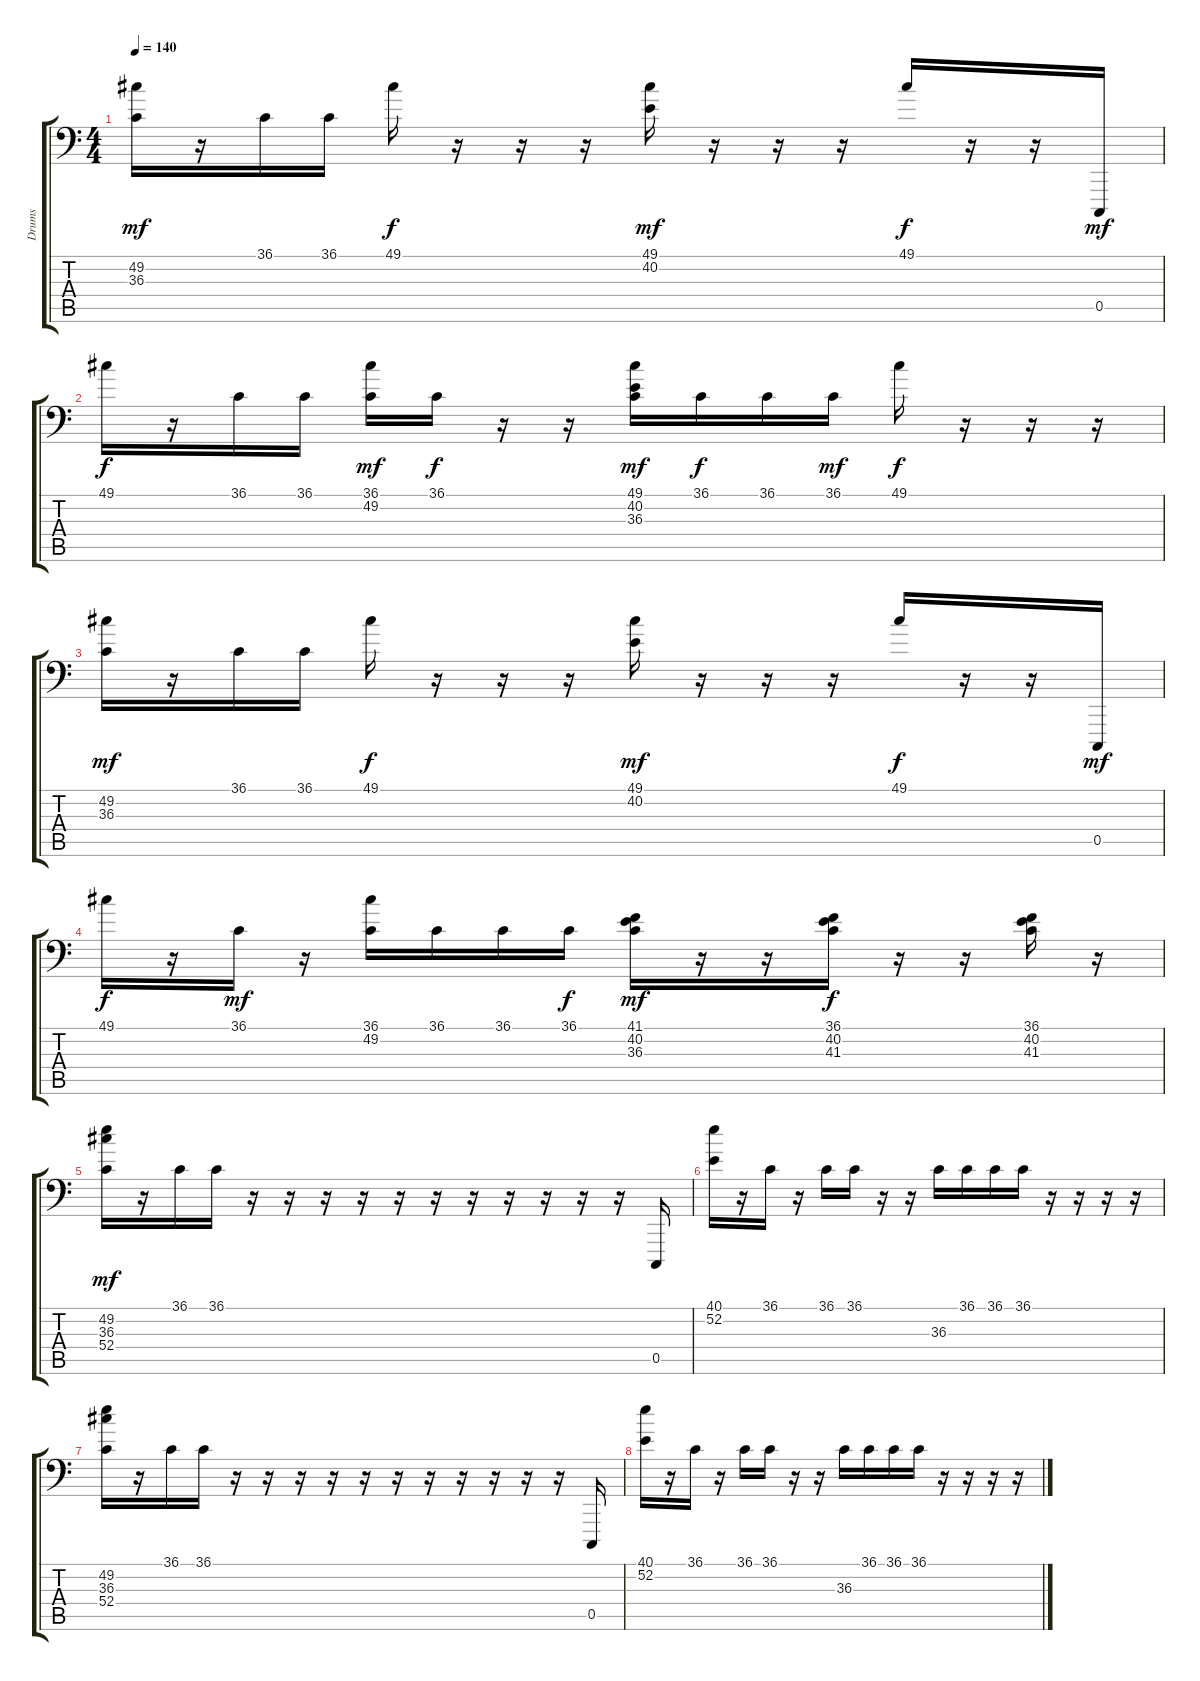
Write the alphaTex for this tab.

\track ("Drums" "Drums") {instrument acousticgrandpiano}
\staff {score tabs}
\tuning (C-1 C-1 C-1 C-1 C-1 C-1) {hide}
\ts (4 4)
\tempo 140
\clef f4
\ks c
(49.2 36.3).16{dy mf} r.16 36.1.16 36.1.16 49.1.16{dy f} r.16 r.16 r.16 (49.1 40.2).16{dy mf} r.16 r.16 r.16 49.1.16{dy f} r.16 r.16 0.5.16{dy mf} |
49.1.16{dy f} r.16 36.1.16 36.1.16 (36.1 49.2).16{dy mf} 36.1.16{dy f} r.16 r.16 (49.1 40.2 36.3).16{dy mf} 36.1.16{dy f} 36.1.16 36.1.16{dy mf} 49.1.16{dy f} r.16 r.16 r.16 |
(49.2 36.3).16{dy mf} r.16 36.1.16 36.1.16 49.1.16{dy f} r.16 r.16 r.16 (49.1 40.2).16{dy mf} r.16 r.16 r.16 49.1.16{dy f} r.16 r.16 0.5.16{dy mf} |
49.1.16{dy f} r.16 36.1.16{dy mf} r.16 (36.1 49.2).16 36.1.16 36.1.16 36.1.16{dy f} (41.1 40.2 36.3).16{dy mf} r.16 r.16 (36.1 40.2 41.3).16{dy f} r.16 r.16 (36.1 40.2 41.3).16 r.16 |
(49.2 36.3 52.4).16{dy mf} r.16 36.1.16 36.1.16 r.16 r.16 r.16 r.16 r.16 r.16 r.16 r.16 r.16 r.16 r.16 0.5.16 |
(40.1 52.2).16 r.16 36.1.16 r.16 36.1.16 36.1.16 r.16 r.16 36.3.16 36.1.16 36.1.16 36.1.16 r.16 r.16 r.16 r.16 |
(49.2 36.3 52.4).16 r.16 36.1.16 36.1.16 r.16 r.16 r.16 r.16 r.16 r.16 r.16 r.16 r.16 r.16 r.16 0.5.16 |
(40.1 52.2).16 r.16 36.1.16 r.16 36.1.16 36.1.16 r.16 r.16 36.3.16 36.1.16 36.1.16 36.1.16 r.16 r.16 r.16 r.16
